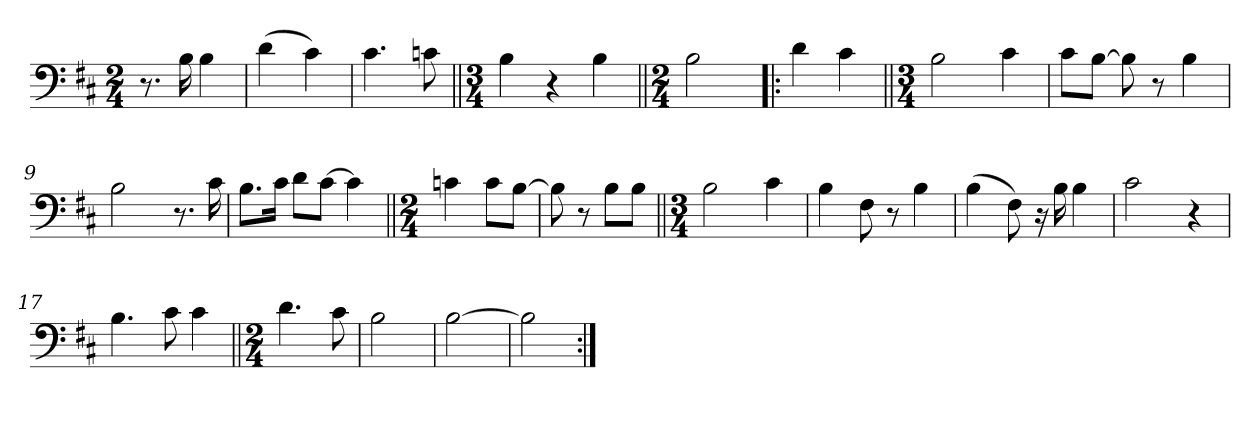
**kern
*part1
*staff1
*clefF4
*k[f#c#]
*M2/4
=1
8.r
16B\
4B\
=2
(4d\
4c#\)
=3
4.c#\
8cn\
=4||
*M3/4
4B\
4r
4B\
=5||
*M2/4
2B\
=6!|:
4d\
4c#\
=7||
*M3/4
2B\
4c#\
=8
8c#\L
[8B\J
8B\]
8r
4B\
=9
2B\
8.r
16c#\
=10
8.B\L
16c#\Jk
8d\L
[8c#\J
4c#\]
=11||
*M2/4
4cn\
8c\L
[8B\J
=12
8B\]
8r
8B\L
8B\J
=13||
*M3/4
2B\
4c#\
=14
4B\
8F#\
8r
4B\
=15
(4B\
8F#\)
16r
16B\
4B\
=16
2c#\
4r
=17
4.B\
8c#\
4c#\
=18||
*M2/4
4.d\
8c#\
=19
2B\
=20
[2B\
=21
2B\]
=:|!
*-
